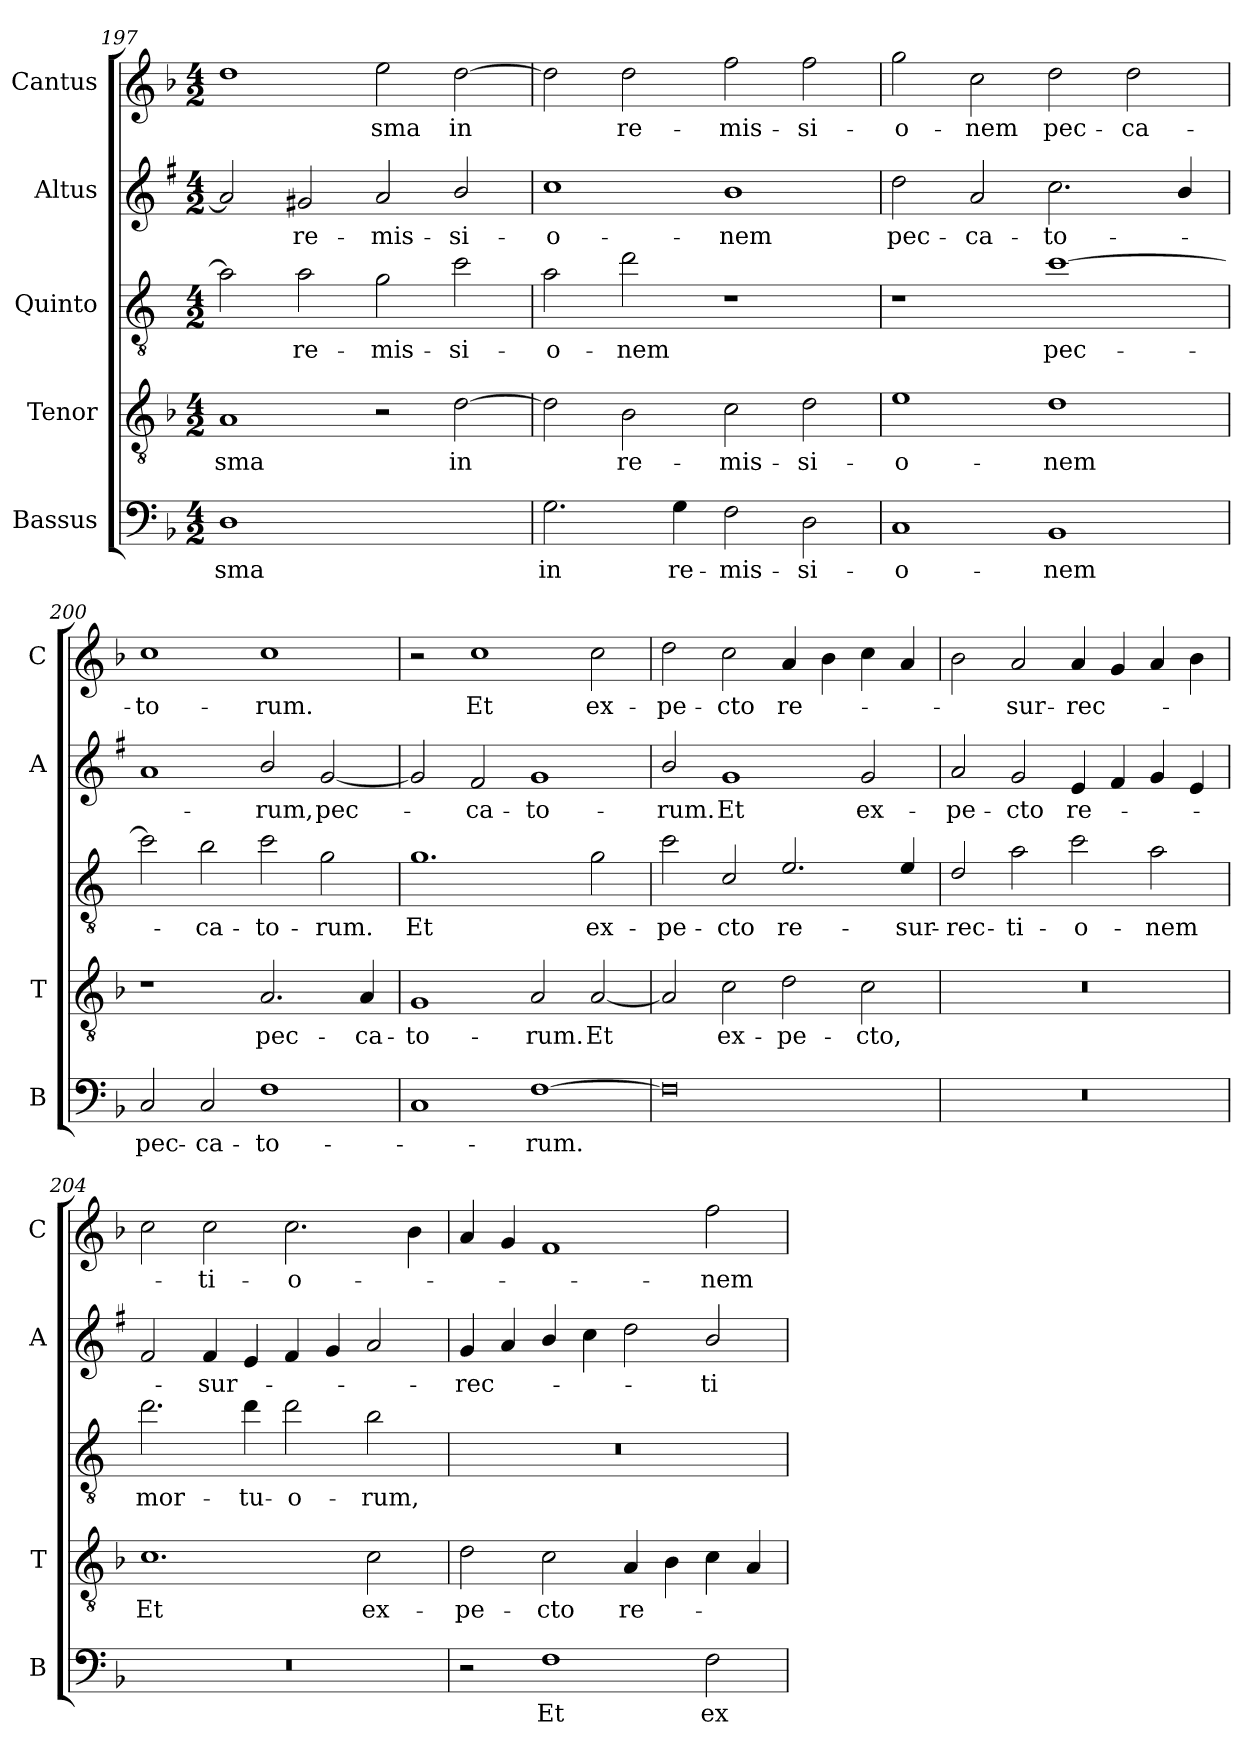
**kern	**text	**kern	**text	**kern	**text	**kern	**text	**kern	**text
*part5	*part5	*part4	*part4	*part3	*part3	*part2	*part2	*part1	*part1
*staff5	*staff5	*staff4	*staff4	*staff3	*staff3	*staff2	*staff2	*staff1	*staff1
*I"Bassus	*	*I"Tenor	*	*I"Quinto	*	*I"Altus	*	*I"Cantus	*
*I'B	*	*I'T	*	*	*	*I'A	*	*I'C	*
*clefF4	*	*clefGv2	*	*clefGv2	*	*clefG2	*	*clefG2	*
*	*	*	*	*ITrd4c7	*	*ITrd1c2	*	*	*
*k[b-]	*	*k[b-]	*	*k[b-]	*	*k[b-]	*	*k[b-]	*
*F:	*	*F:	*	*F:	*	*F:	*	*F:	*
*M4/2	*	*M4/2	*	*M4/2	*	*M4/2	*	*M4/2	*
=197	=197	=197	=197	=197	=197	=197	=197	=197	=197
!	!LO:LY:b	!	!LO:LY:b	!	!	!	!	!	!
1D	-sma	1A	-sma	2d\]	.	2g/]	.	1dd	.
!	!	!	!	!	!LO:LY:b	!	!LO:LY:b	!	!
.	.	.	.	2d\	re-	2f#X/	re-	.	.
!	!	!	!	!	!LO:LY:b	!	!LO:LY:b	!	!LO:LY:b
1ryy	.	2r	.	2c\	-mis-	2g/	-mis-	2ee\	-sma
!	!	!	!LO:LY:b	!	!LO:LY:b	!	!LO:LY:b	!	!LO:LY:b
.	.	[2d\	in	2f\	-si-	2a/	-si-	[2dd\	in
!!LO:PB:g=z
=198	=198	=198	=198	=198	=198	=198	=198	=198	=198
!	!LO:LY:b	!	!	!	!LO:LY:b	!	!LO:LY:b	!	!
2.G\	in	2d\]	.	2d\	-o-	1b-	-o-	2dd\]	.
!	!	!	!LO:LY:b	!	!LO:LY:b	!	!	!	!LO:LY:b
.	.	2B-\	re-	2g\	-nem	.	.	2dd\	re-
!	!LO:LY:b	!	!	!	!	!	!	!	!
4G\	re-	.	.	.	.	.	.	.	.
!	!LO:LY:b	!	!LO:LY:b	!	!	!	!LO:LY:b	!	!LO:LY:b
2F\	-mis-	2c\	-mis-	1r	.	1a	-nem	2ff\	-mis-
!	!LO:LY:b	!	!LO:LY:b	!	!	!	!	!	!LO:LY:b
2D\	-si-	2d\	-si-	.	.	.	.	2ff\	-si-
=199	=199	=199	=199	=199	=199	=199	=199	=199	=199
!	!LO:LY:b	!	!LO:LY:b	!	!	!	!LO:LY:b	!	!LO:LY:b
1C	-o-	1e	-o-	1r	.	2cc\	pec-	2gg\	-o-
!	!	!	!	!	!	!	!LO:LY:b	!	!LO:LY:b
.	.	.	.	.	.	2g/	-ca-	2cc\	-nem
!	!LO:LY:b	!	!LO:LY:b	!	!LO:LY:b	!	!LO:LY:b	!	!LO:LY:b
1BB-	-nem	1d	-nem	[1f	pec-	2.b-\	-to-	2dd\	pec-
!	!	!	!	!	!	!	!	!	!LO:LY:b
.	.	.	.	.	.	.	.	2dd\	-ca-
.	.	.	.	.	.	4a/	.	.	.
=200	=200	=200	=200	=200	=200	=200	=200	=200	=200
!	!LO:LY:b	!	!	!	!	!	!	!	!LO:LY:b
2C/	pec-	1r	.	2f\]	.	1g	.	1cc	-to-
!	!LO:LY:b	!	!	!	!LO:LY:b	!	!	!	!
2C/	-ca-	.	.	2e\	-ca-	.	.	.	.
!	!LO:LY:b	!	!LO:LY:b	!	!LO:LY:b	!	!LO:LY:b	!	!LO:LY:b
1F	-to-	2.A/	pec-	2f\	-to-	2a/	-rum,	1cc	-rum.
!	!	!	!	!	!LO:LY:b	!	!LO:LY:b	!	!
.	.	.	.	2c\	-rum.	[2f/	pec-	.	.
!	!	!	!LO:LY:b	!	!	!	!	!	!
.	.	4A/	-ca-	.	.	.	.	.	.
=201	=201	=201	=201	=201	=201	=201	=201	=201	=201
!	!	!	!LO:LY:b	!	!LO:LY:b	!	!	!	!
1C	.	1G	-to-	1.c	Et	2f/]	.	2r	.
!	!	!	!	!	!	!	!LO:LY:b	!	!LO:LY:b
.	.	.	.	.	.	2e/	-ca-	1cc	Et
!	!LO:LY:b	!	!LO:LY:b	!	!	!	!LO:LY:b	!	!
[1F	-rum.	2A/	-rum.	.	.	1f	-to-	.	.
!	!	!	!LO:LY:b	!	!LO:LY:b	!	!	!	!LO:LY:b
.	.	[2A/	Et	2c\	ex-	.	.	2cc\	ex-
=202	=202	=202	=202	=202	=202	=202	=202	=202	=202
!	!	!	!	!	!LO:LY:b	!	!LO:LY:b	!	!LO:LY:b
0F]	.	2A/]	.	2f\	-pe-	2a/	-rum.	2dd\	-pe-
!	!	!	!LO:LY:b	!	!LO:LY:b	!	!LO:LY:b	!	!LO:LY:b
.	.	2c\	ex-	2F/	-cto	1f	Et	2cc\	-cto
!	!	!	!LO:LY:b	!	!LO:LY:b	!	!	!	!LO:LY:b
.	.	2d\	-pe-	2.A/	re-	.	.	4a/	re-
.	.	.	.	.	.	.	.	4b-\	.
!	!	!	!LO:LY:b	!	!	!	!LO:LY:b	!	!
.	.	2c\	-cto,	.	.	2f/	ex-	4cc\	.
!	!	!	!	!	!LO:LY:b	!	!	!	!
.	.	.	.	4A/	-sur-	.	.	4a/	.
=203	=203	=203	=203	=203	=203	=203	=203	=203	=203
!	!	!	!	!	!LO:LY:b	!	!LO:LY:b	!	!
0r	.	0r	.	2G/	-rec-	2g/	-pe-	2b-\	.
!	!	!	!	!	!LO:LY:b	!	!LO:LY:b	!	!LO:LY:b
.	.	.	.	2d\	-ti-	2f/	-cto	2a/	-sur-
!	!	!	!	!	!LO:LY:b	!	!LO:LY:b	!	!LO:LY:b
.	.	.	.	2f\	-o-	4d/	re-	4a/	-rec-
.	.	.	.	.	.	4e/	.	4g/	.
!	!	!	!	!	!LO:LY:b	!	!	!	!
.	.	.	.	2d\	-nem	4f/	.	4a/	.
.	.	.	.	.	.	4d/	.	4b-\	.
!!LO:LB:g=z
=204	=204	=204	=204	=204	=204	=204	=204	=204	=204
!	!	!	!LO:LY:b	!	!LO:LY:b	!	!	!	!
0r	.	1.c	Et	2.g\	mor-	2e/	.	2cc\	.
!	!	!	!	!	!	!	!LO:LY:b	!	!LO:LY:b
.	.	.	.	.	.	4e/	-sur-	2cc\	-ti-
!	!	!	!	!	!LO:LY:b	!	!	!	!
.	.	.	.	4g\	-tu-	4d/	.	.	.
!	!	!	!	!	!LO:LY:b	!	!	!	!LO:LY:b
.	.	.	.	2g\	-o-	4e/	.	2.cc\	-o-
.	.	.	.	.	.	4f/	.	.	.
!	!	!	!LO:LY:b	!	!LO:LY:b	!	!	!	!
.	.	2c\	ex-	2e\	-rum,	2g/	.	.	.
.	.	.	.	.	.	.	.	4b-\	.
=205	=205	=205	=205	=205	=205	=205	=205	=205	=205
!	!	!	!LO:LY:b	!	!	!	!LO:LY:b	!	!
2r	.	2d\	-pe-	0r	.	4f/	-rec-	4a/	.
.	.	.	.	.	.	4g/	.	4g/	.
!	!LO:LY:b	!	!LO:LY:b	!	!	!	!	!	!
1F	Et	2c\	-cto	.	.	4a/	.	1f	.
.	.	.	.	.	.	4b-\	.	.	.
!	!	!	!LO:LY:b	!	!	!	!	!	!
.	.	4A/	re-	.	.	2cc\	.	.	.
.	.	4B-\	.	.	.	.	.	.	.
!	!LO:LY:b	!	!	!	!	!	!LO:LY:b	!	!LO:LY:b
2F\	ex-	4c\	.	.	.	2a/	-ti-	2ff\	-nem
.	.	4A/	.	.	.	.	.	.	.
=	=	=	=	=	=	=	=	=	=
*-	*-	*-	*-	*-	*-	*-	*-	*-	*-
